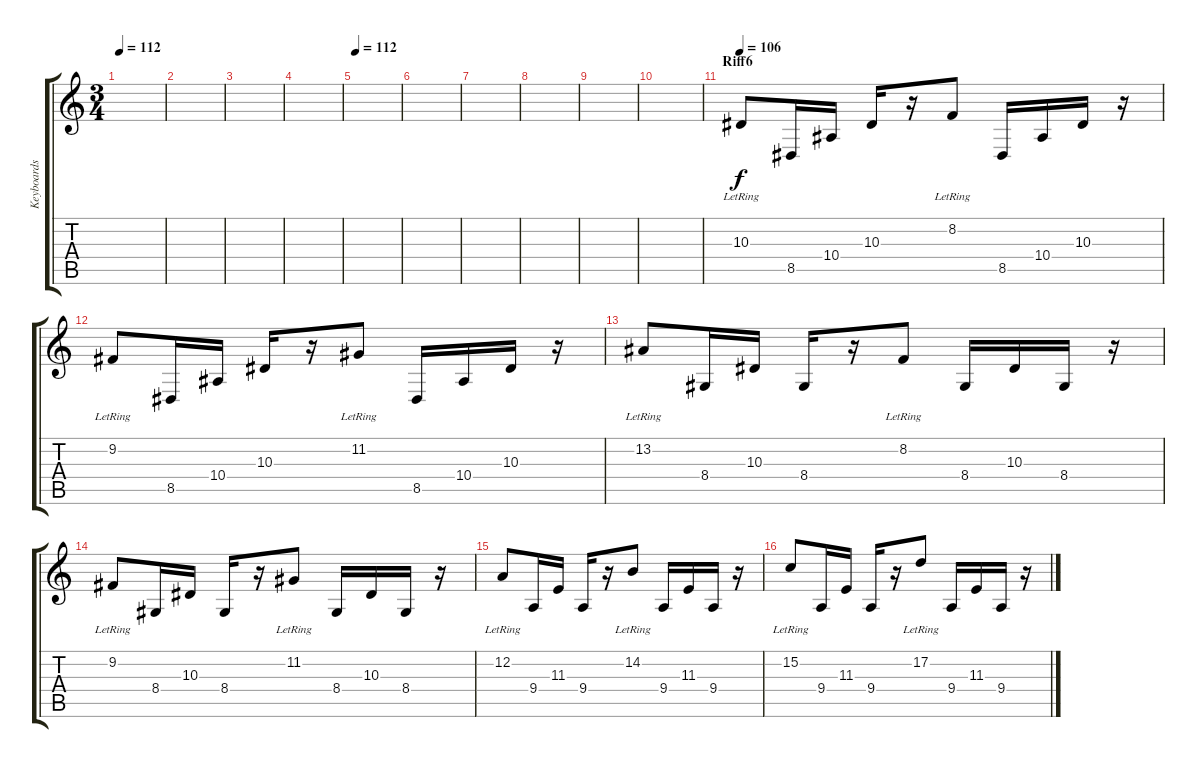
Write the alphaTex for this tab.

\track ("Keyboards" "Keyboards") {instrument brightacousticpiano}
\staff {score tabs}
\tuning (D4 A3 F3 C3 G2 D2) {hide}
\ts (3 4)
\tempo 112
\clef g2
\ks c
|
|
|
|
\tempo 112
|
|
|
|
|
|
\section ("" "Riff6")
\tempo 106
10.3{lr}.8 8.5.16 10.4.16 10.3.16 r.16 8.2{lr}.8 8.5.16 10.4.16 10.3.16 r.16 |
9.2{lr}.8 8.5.16 10.4.16 10.3.16 r.16 11.2{lr}.8 8.5.16 10.4.16 10.3.16 r.16 |
13.2{lr}.8 8.4.16 10.3.16 8.4.16 r.16 8.2{lr}.8 8.4.16 10.3.16 8.4.16 r.16 |
9.2{lr}.8 8.4.16 10.3.16 8.4.16 r.16 11.2{lr}.8 8.4.16 10.3.16 8.4.16 r.16 |
12.2{lr}.8 9.4.16 11.3.16 9.4.16 r.16 14.2{lr}.8 9.4.16 11.3.16 9.4.16 r.16 |
15.2{lr}.8 9.4.16 11.3.16 9.4.16 r.16 17.2{lr}.8 9.4.16 11.3.16 9.4.16 r.16
